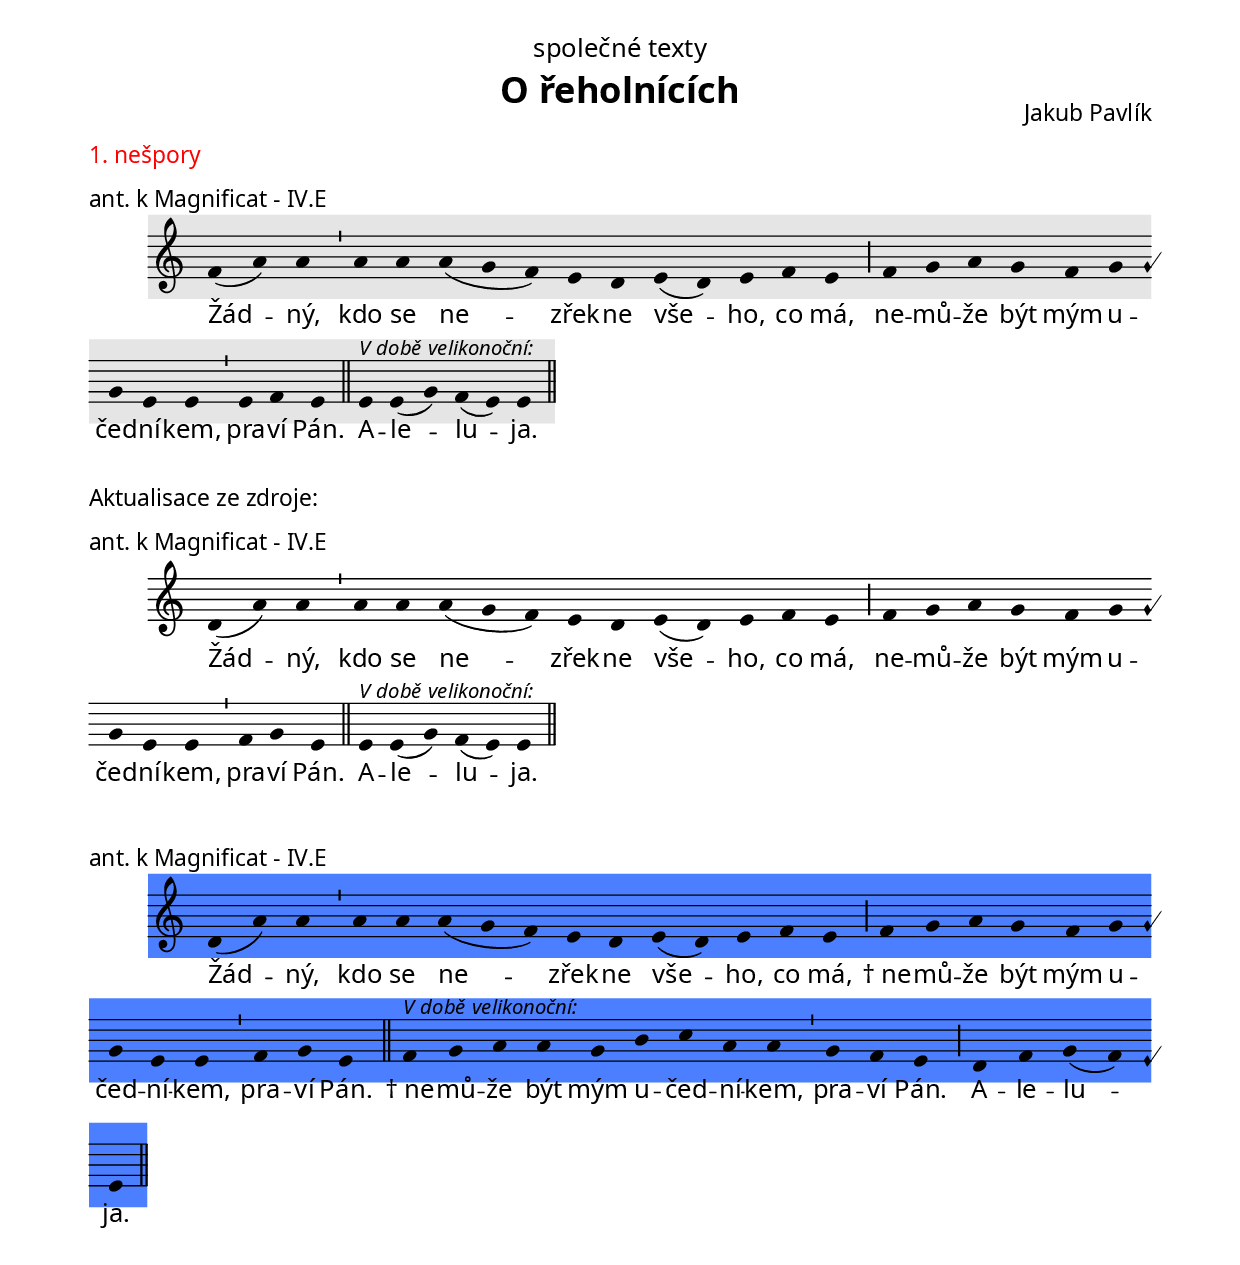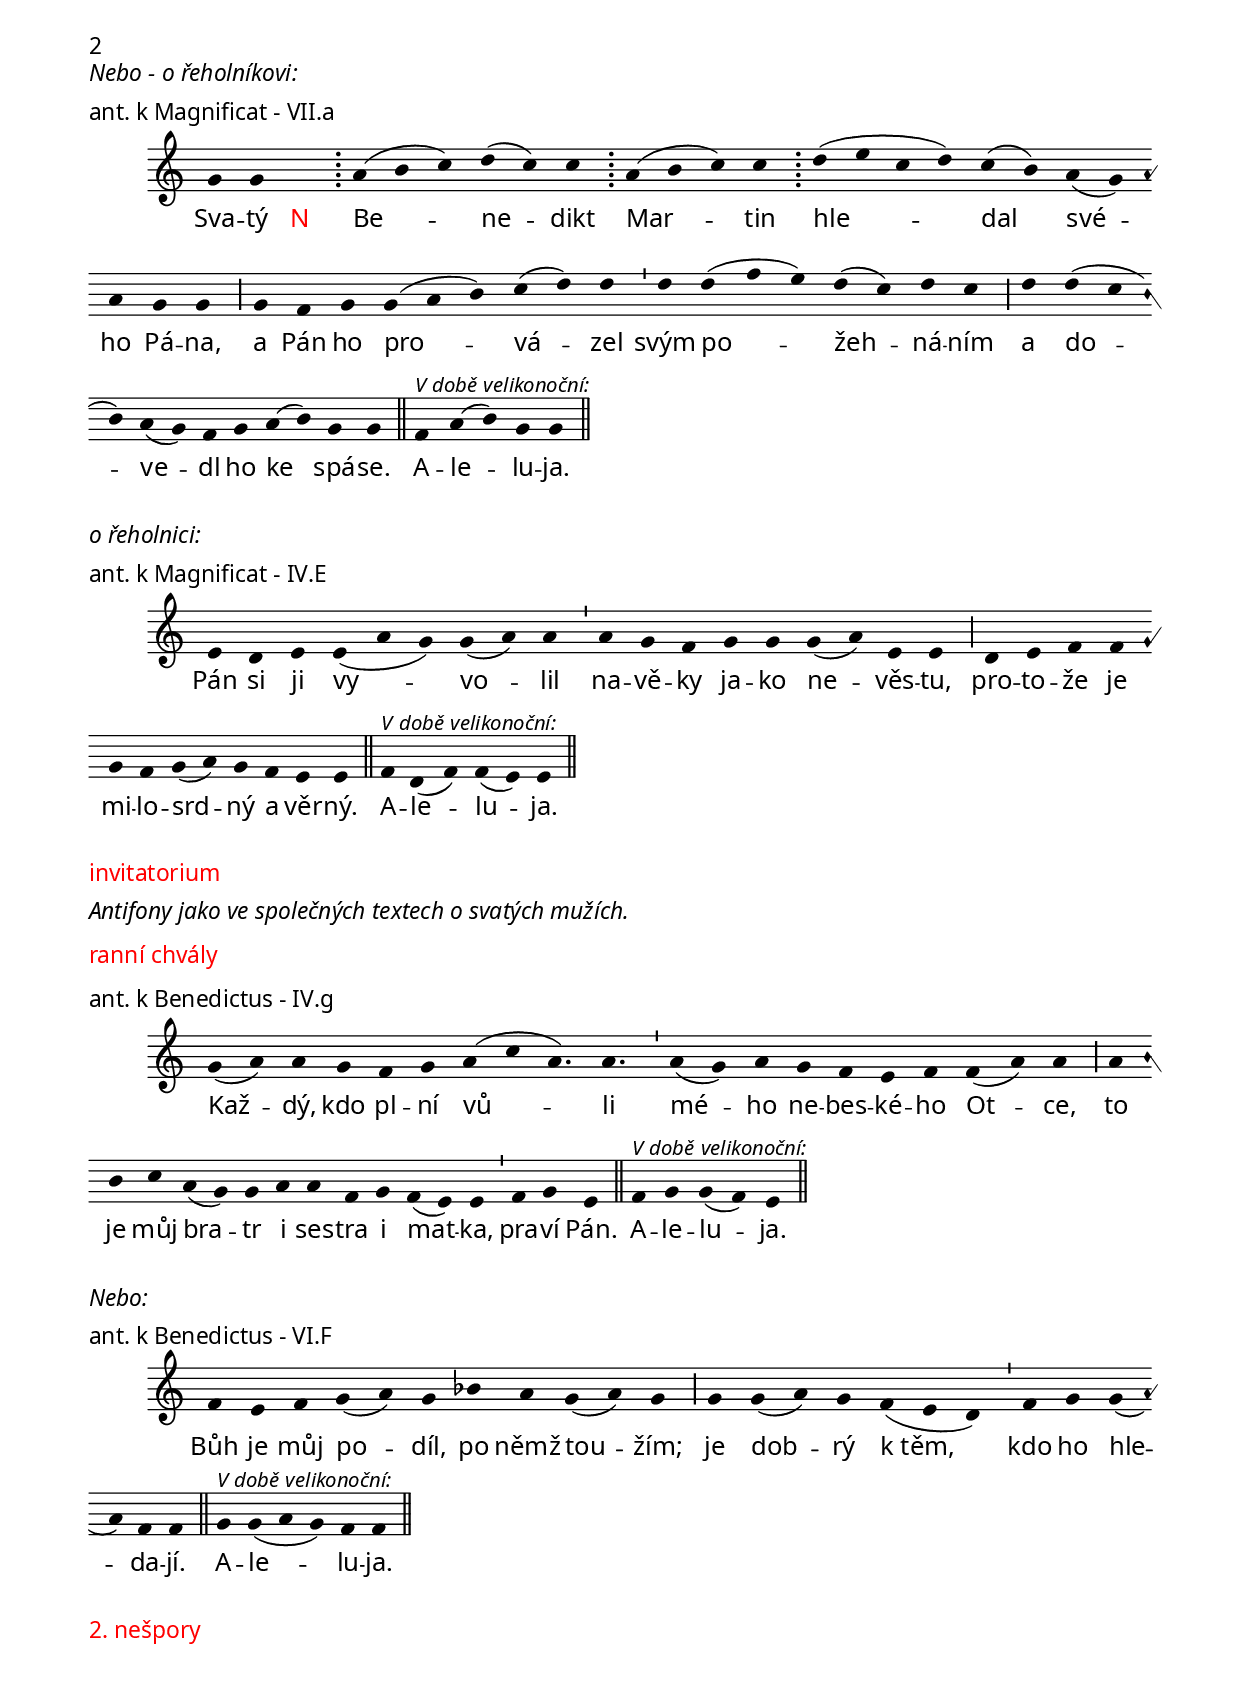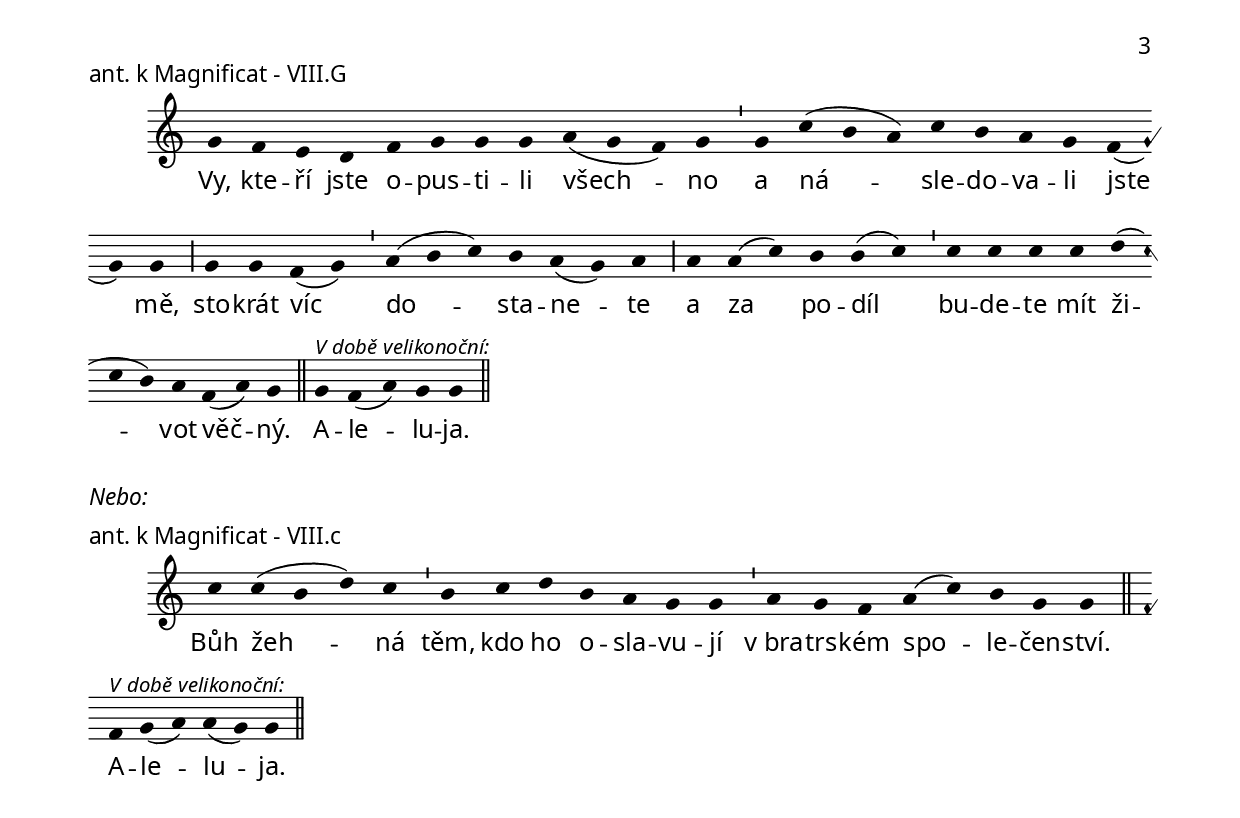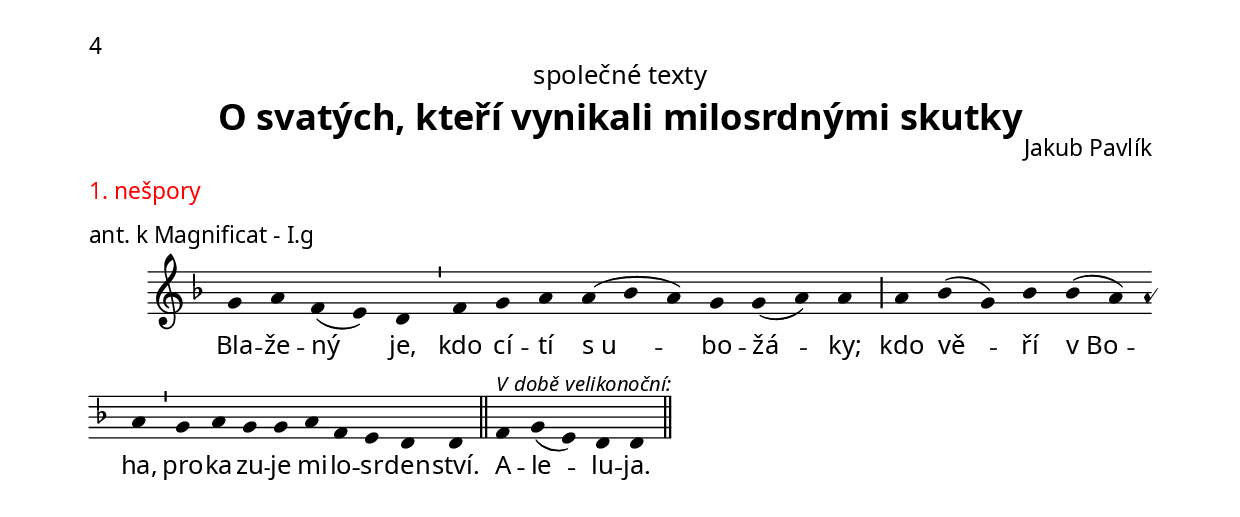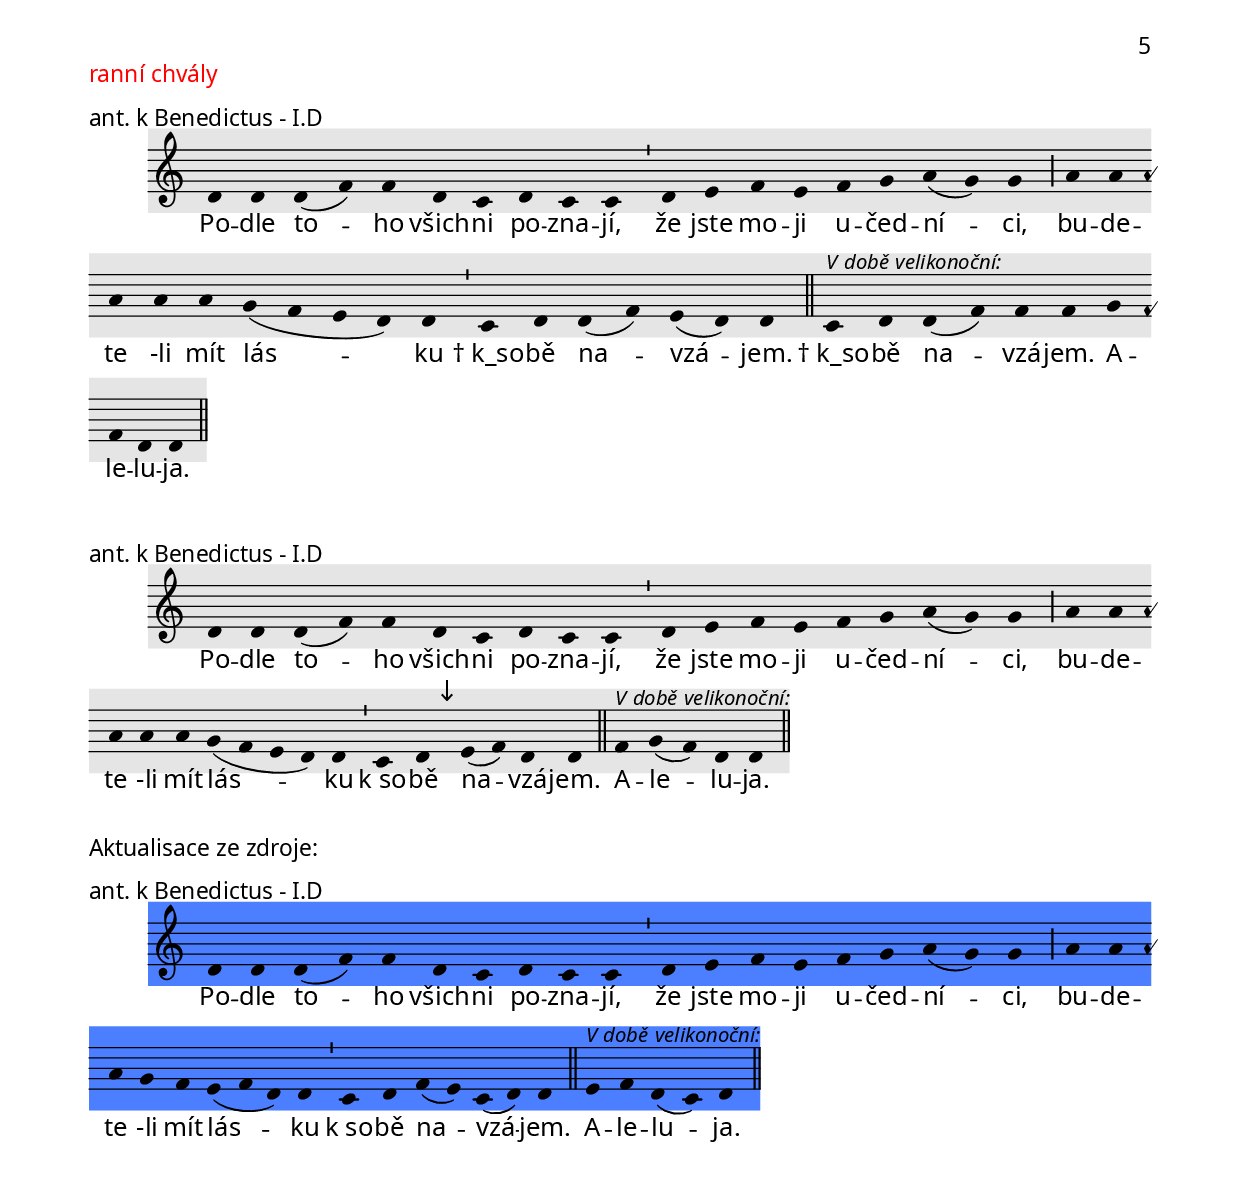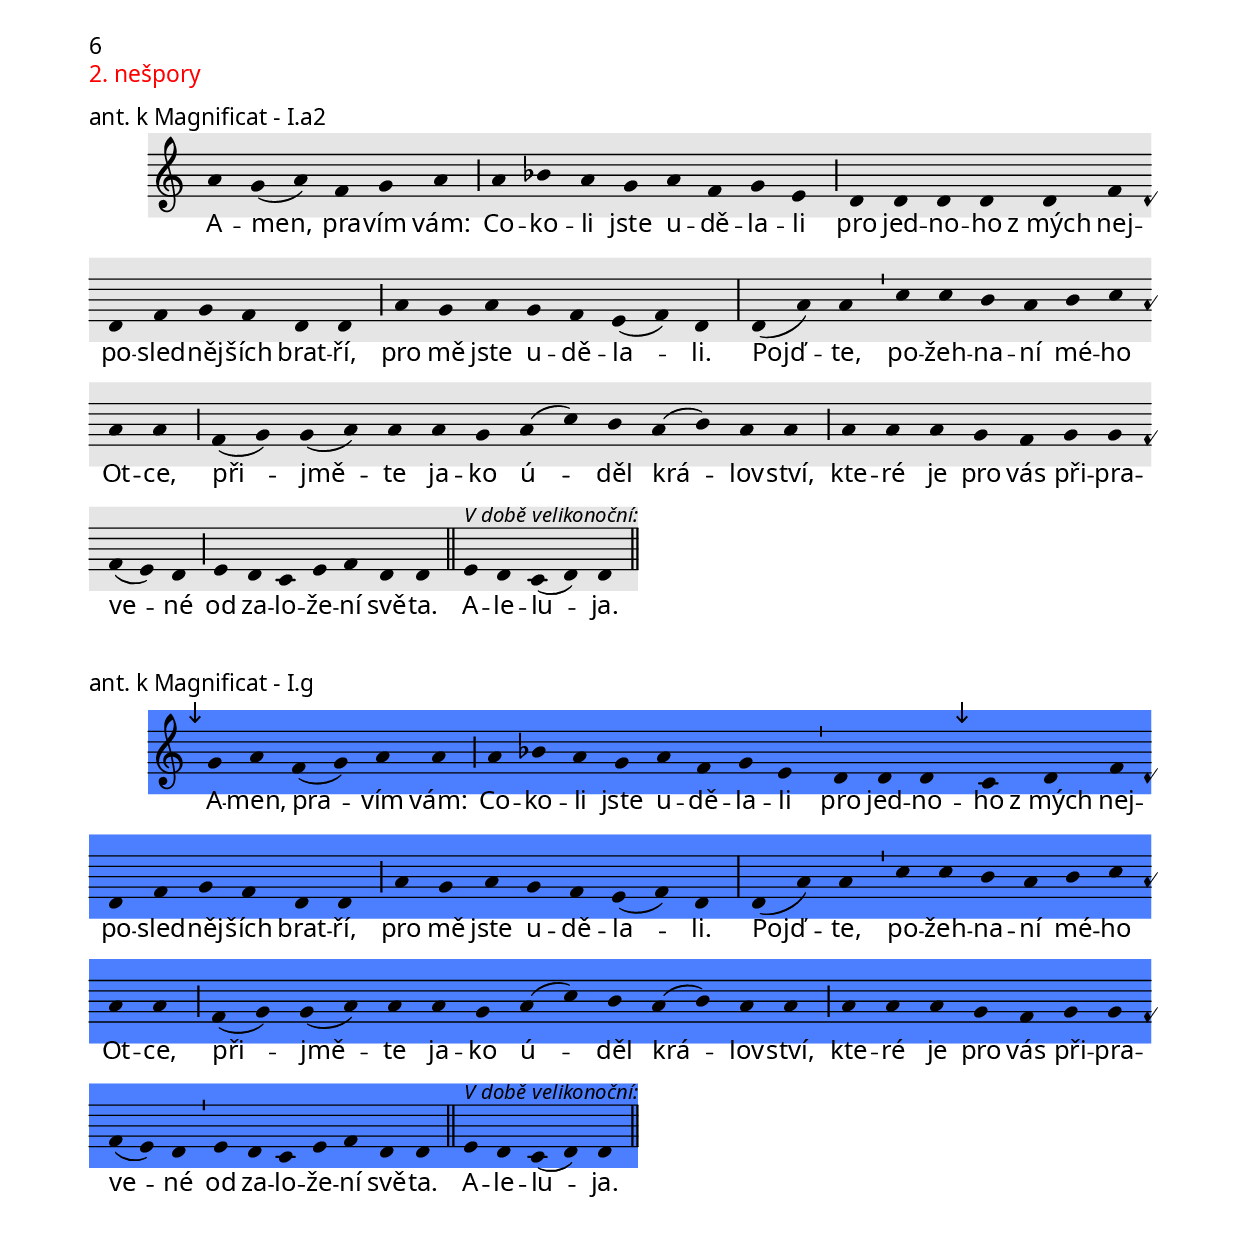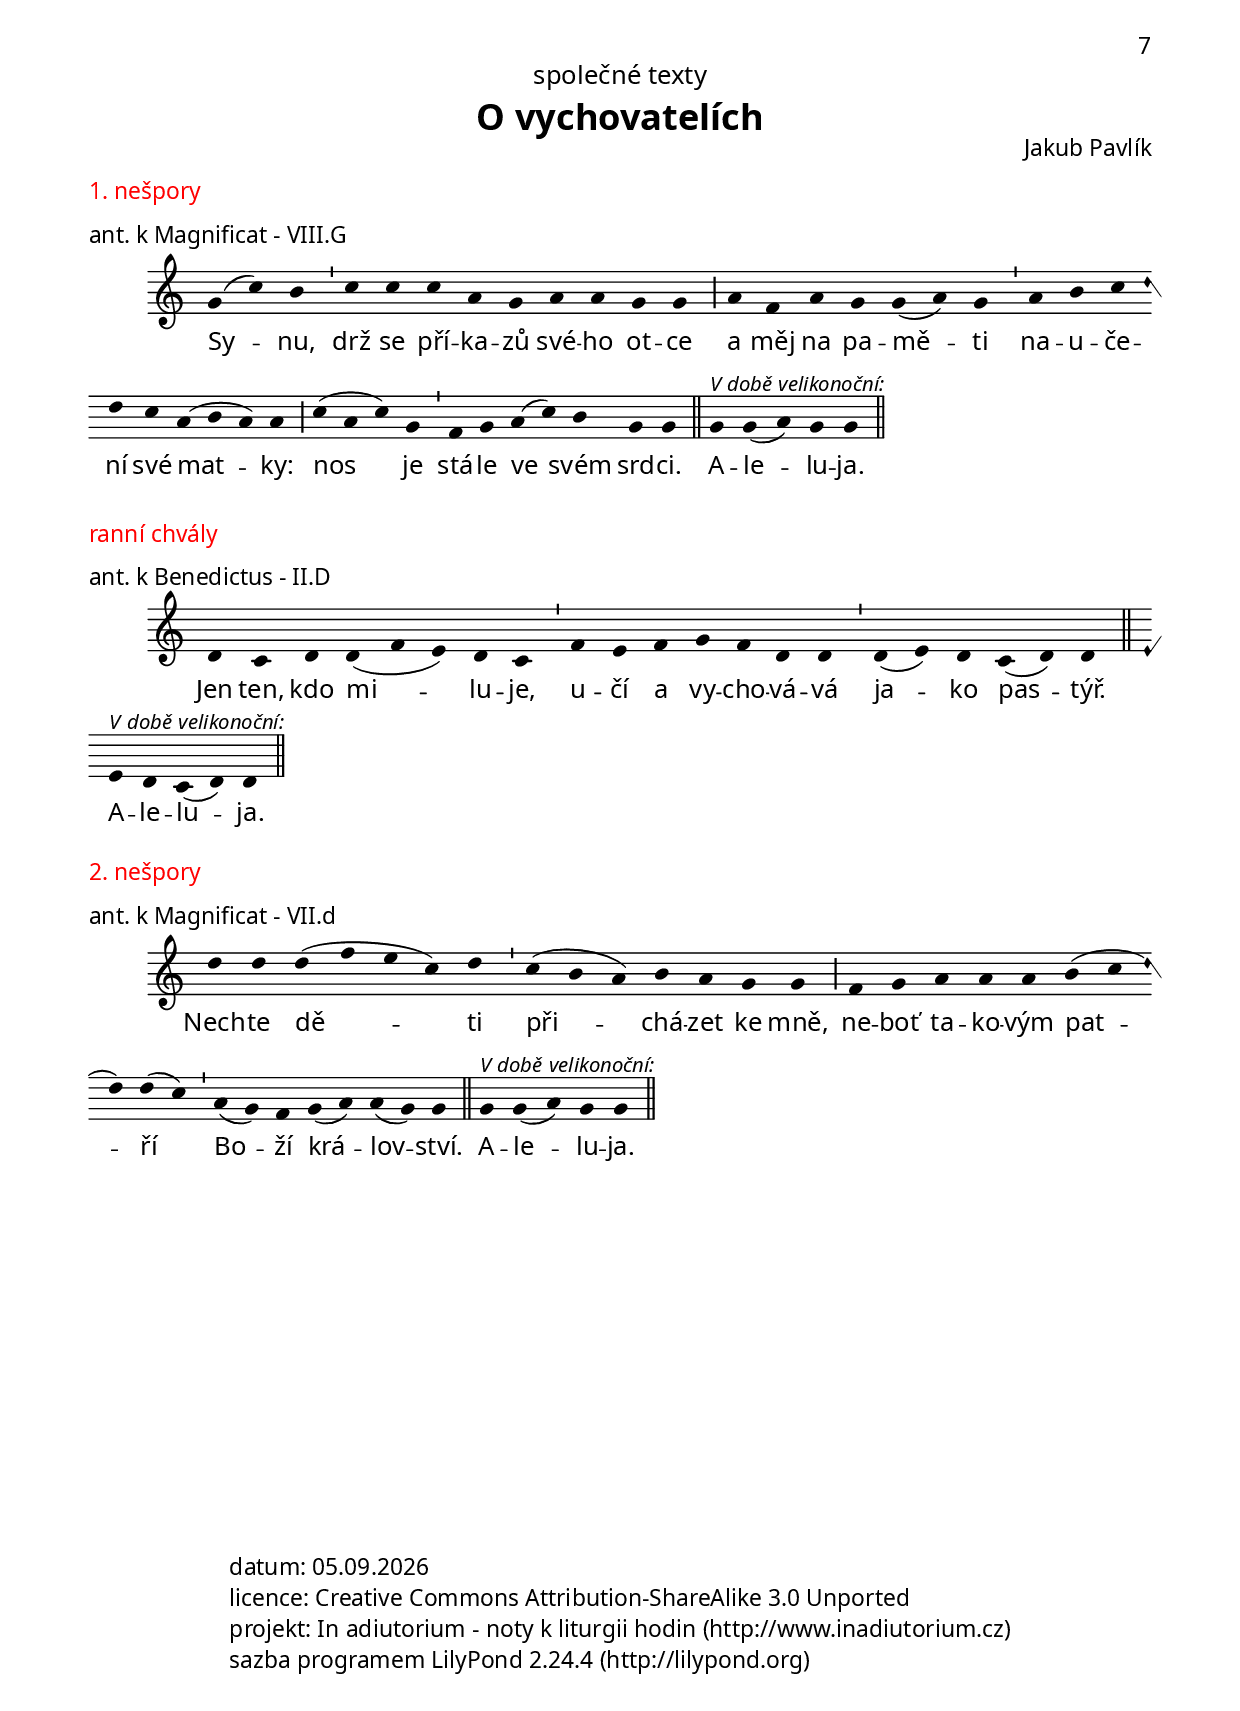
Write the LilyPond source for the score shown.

\version "2.19.28"

\include "../spolecne.ly"
\include "../dilyresponsorii.ly"

\header {
  % subtitle = "(Svatí muži a ženy - podskupiny)"
  composer = "Jakub Pavlík"
}

\bookpart {
  \header {
    title = \markup\titleCommune "O řeholnících"
  }

  \markup {\nadpisHodinka {"1. nešpory"}}

  \score {
    \relative c' {
      \zvyraznovacSedy
      \choralniRezim
      f4( a) a \barMin a a a( g f) e d e( d) e f e \barMaior
      f g a g f g g e e \barMin e f e \barFinalis

      e^\markup\rubrVelikAleluja e( g) f( e) e \barFinalis
    }
    \addlyrics {
      Žád -- ný, kdo se ne -- zřek -- ne vše -- ho, co má,
      ne -- mů -- že být mým u -- čed -- ní -- kem, pra -- ví Pán.

      A -- le -- lu -- ja.
    }
    \header {
      quid = "ant. k Magnificat"
      modus = "IV"
      differentia = "E"
      psalmus = ""
      id = "rehol-amag1"
      fial = "sanktoral/0825benediktabratri.ly#aben?+aleluja"
      fons = "25.8. pět bratří, k Benedictus; přidáno aleluja"
      piece = \markup {\sestavTitulekBezZalmu}
    }
  }

  \markup{Aktualisace ze zdroje:}

  \score {
    \relative c' {
      \choralniRezim
      d4( a') a \barMin a a a( g f) e d e( d) e f e \barMaior
      f g a g f g g e e \barMin f g e \barFinalis

      e^\markup\rubrVelikAleluja e( g) f( e) e \barFinalis
    }
    \addlyrics {
      Žád -- ný, kdo se ne -- zřek -- ne vše -- ho, co má,
      ne -- mů -- že být mým u -- čed -- ní -- kem, pra -- ví Pán.

      A -- le -- lu -- ja.
    }
    \header {
      quid = "ant. k Magnificat"
      modus = "IV"
      differentia = "E"
      psalmus = ""
      id = "rehol-amag1"
      fial = "sanktoral/0825benediktabratri.ly#aben?+aleluja"
      piece = \markup {\sestavTitulekBezZalmu}
    }
  }

\score {
    \relative c' {
      \zvyraznovacModry
      \choralniRezim
      d4( a') a \barMin a a a( g f) e d e( d) e f e \barMaior
      f g a g f g g e e \barMin f g e \barFinalis

      f^\markup\rubrVelikAleluja g a a g b c a a \barMin g f e \barMaior
      d f g( f) e \barFinalis
    }
    \addlyrics {
      Žád -- ný, kdo se ne -- zřek -- ne vše -- ho, co má,
      \markup{\Dagger ne} -- mů -- že být mým u -- čed -- ní -- kem, pra -- ví Pán.

      \markup{\Dagger ne} -- mů -- že být mým u -- čed -- ní -- kem, pra -- ví Pán.
      A -- le -- lu -- ja.
    }
    \header {
      quid = "ant. k Magnificat"
      modus = "IV"
      differentia = "E"
      psalmus = ""
      id = "rehol-amag1"
      fial = "sanktoral/0825benediktabratri.ly#aben?+aleluja"
      piece = \markup {\sestavTitulekBezZalmu}
    }
  }

  \pageBreak

  \markup\italic{Nebo - o řeholníkovi:}

  \score {
    \relative c'' {
      \choralniRezim
      g4 g \neviditelna g
      \bar ";" a( b c) d( c) c \bar ";" a( b c) c \bar ";"
      d( e c d) c( b) a( g) a g g \barMaior
      g f g g( a b) c( d) d \barMin d d( f e) d( c) d c \barMaior
      d d( c b) a( g) f g a( b) g g \barFinalis

      f^\markup\rubrVelikAleluja a( b) g g \barFinalis
    }
    \addlyrics {
      Sva -- tý \markup\Nomen
      Be -- ne -- dikt Mar -- tin
      hle -- dal své -- ho Pá -- na,
      a Pán ho pro -- vá -- zel svým po -- žeh -- ná -- ním
      a do -- ve -- dl ho ke spá -- se.

      A -- le -- lu -- ja.
    }
    \header {
      quid = "ant. k Magnificat"
      modus = "VII"
      differentia = "a"
      psalmus = ""
      id = "rehol-amag2"
      fons = "11.7. sv. Benedikt, k Magnificat; upraveno, přidáno aleluja"
      piece = \markup {\sestavTitulekBezZalmu}
    }
  }

  \markup\italic{o řeholnici:}

  \score {
    \relative c' {
      \choralniRezim
      e4 d e e( a g) g( a) a \barMin a g f g g g( a) e e \barMaior
      d e f f g f g( a) g f e e \barFinalis

      f^\markup\rubrVelikAleluja d( f) f( e) e \barFinalis
    }
    \addlyrics {
      Pán si ji vy -- vo -- lil na -- vě -- ky ja -- ko ne -- věs -- tu,
      pro -- to -- že je mi -- lo -- srd -- ný a věr -- ný.

      A -- le -- lu -- ja.
    }
    \header {
      quid = "ant. k Magnificat"
      modus = "IV"
      differentia = "E"
      psalmus = ""
      id = "rehol-amag3"
      piece = \markup {\sestavTitulekBezZalmu}
    }
  }

  \markup {\nadpisHodinka {"invitatorium"}}

  \markup\italic{
    Antifony jako ve společných textech o svatých mužích.
  }

  \markup {\nadpisHodinka {"ranní chvály"}}

  \score {
    \relative c'' {
      \choralniRezim
      g4( a) a g f g a( c a4.) a \barMin
      a4( g) a g f e f f( a) a \barMaior
      a b c a( g) g a a f g f( e) e \barMin
      f g e \barFinalis

      f^\markup\rubrVelikAleluja g g( f) e \barFinalis
    }
    \addlyrics {
      Kaž -- dý, kdo pl -- ní vů -- li
      mé -- ho ne -- bes -- ké -- ho Ot -- ce,
      to je můj bra -- tr i ses -- tra i mat -- ka,
      pra -- ví Pán.

      A -- le -- lu -- ja.
    }
    \header {
      quid = "ant. k Benedictus"
      modus = "IV"
      differentia = "g"
      psalmus = ""
      id = "rehol-aben1"
      fons = "zacatek prevzat z:"
      fial = "antifony/velikonoce_tyden4_3utery.ly#rch-a1?jen zacatek"
      piece = \markup {\sestavTitulekBezZalmu}
    }
  }

  \markup\italic{Nebo:}

  \score {
    \relative c' {
      \choralniRezim
      f4 e f g( a) g bes a g( a) g \barMaior
      g g( a) g f( e d) \barMin f g g( a) f f \barFinalis

      g^\markup\rubrVelikAleluja g( a g) f f \barFinalis
    }
    \addlyrics {
      Bůh je můj po -- díl, po němž tou -- žím;
      je dob -- rý k_těm, kdo ho hle -- da -- jí.

      A -- le -- lu -- ja.
    }
    \header {
      quid = "ant. k Benedictus"
      modus = "VI"
      differentia = "F"
      psalmus = ""
      id = "rehol-aben2"
      piece = \markup {\sestavTitulekBezZalmu}
    }
  }

  \markup {\nadpisHodinka {"2. nešpory"}}

  \score {
    \relative c'' {
      \choralniRezim
      g f e d f g g g a( g f) g \barMin
      g c( b a) c b a g f( g) g \barMaior
      g g f( g) \barMin a( b c) b a( g) a \barMaior
      a a( c) b b( c) \barMin c c c c d( c b) a f( a) g \barFinalis

      g^\markup\rubrVelikAleluja f( a) g g \barFinalis
    }
    \addlyrics {
      Vy, kte -- ří jste o -- pus -- ti -- li všech -- no
      a ná -- sle -- do -- va -- li jste mě,
      sto -- krát víc do -- sta -- ne -- te
      a za po -- díl bu -- de -- te mít ži -- vot věč -- ný.

      A -- le -- lu -- ja.
    }
    \header {
      quid = "ant. k Magnificat"
      modus = "VIII"
      differentia = "G"
      psalmus = ""
      id = "rehol-ne2-amag1"
      fial = "sanktoral/0825benediktabratri.ly#amag?+aleluja"
      fons = "+ pridano aleluja"
      piece = \markup {\sestavTitulekBezZalmu}
    }
  }

  \markup\italic{Nebo:}

  \score {
    \relative c'' {
      \choralniRezim
      c4 c( b d) c \barMin
      b c d b a g g \barMin
      a g f a( c) b g g \barFinalis

      f^\markup\rubrVelikAleluja g( a) a( g) g \barFinalis
    }
    \addlyrics {
      Bůh žeh -- ná
      těm, kdo ho o -- sla -- vu -- jí
      v_bra -- trs -- kém spo -- le -- čen -- ství.

      A -- le -- lu -- ja.
    }
    \header {
      quid = "ant. k Magnificat"
      modus = "VIII"
      differentia = "c"
      psalmus = ""
      id = "rehol-ne2-amag2"
      piece = \markup {\sestavTitulekBezZalmu}
    }
  }
}

\bookpart {
  \header {
    title = \markup\titleCommune "O svatých, kteří vynikali milosrdnými skutky"
  }

  \markup {\nadpisHodinka {"1. nešpory"}}

  \score {
    \relative c'' {
      \choralniRezim
      \key f \major
      g4 a f( e) d \barMin f g a a( bes a) g g( a) a \barMaior
      a bes( g) bes bes( a) a \barMin g a g g a f e d d \barFinalis

      f^\markup\rubrVelikAleluja g( e) d d \barFinalis
    }
    \addlyrics {
      Bla -- že -- ný je, kdo cí -- tí s_u -- bo -- žá -- ky;
      kdo vě -- ří v_Bo -- ha, pro -- ka -- zu -- je mi -- lo -- sr -- den -- ství.

      A -- le -- lu -- ja.
    }
    \header {
      quid = "ant. k Magnificat"
      modus = "I"
      differentia = "g"
      psalmus = ""
      id = "milo-amag"
      piece = \markup {\sestavTitulekBezZalmu}
    }
  }

  \pageBreak

  \markup {\nadpisHodinka {"ranní chvály"}}

  \score {
    \relative c' {
      \zvyraznovacSedy
      \choralniRezim
      d4 d d( f) f d c d c c \barMin
      d e f e f g a( g) g \barMaior
      a a a a a g( f e d) d \barMin
      c d d( f) e( d) d \barFinalis

      c^\markup\rubrVelikAleluja d d( f) f f
      g f d d \barFinalis
    }
    \addlyrics {
      Po -- dle to -- ho všich -- ni po -- zna -- jí,
      že jste mo -- ji u -- čed -- ní -- ci,
      bu -- de -- te -li mít lás -- ku
      \markup{\Dagger k_so} -- bě na -- vzá -- jem.

      \markup{\Dagger k_so} -- bě na -- vzá -- jem.
      A -- le -- lu -- ja.
    }
    \header {
      quid = "ant. k Benedictus"
      modus = "I"
      differentia = "D"
      psalmus = ""
      fial = "antifony/velikonoce_nedeleC.ly#vmagii?upraveno"
      fons = "upraveno pro dobu nevelikonocni"
      id = "milo-aben"
      piece = \markup {\sestavTitulekBezZalmu}
    }
  }

  \score {
    \relative c' {
      \zvyraznovacSedy
      \choralniRezim
      d4 d d( f) f d c d c c \barMin
      d e f e f g a( g) g \barMaior
      a a a a a g( f e d) d \barMin
      c d \mark\sipka e( f) d d \barFinalis

      f^\markup\rubrVelikAleluja g( f) d d \barFinalis
    }
    \addlyrics {
      Po -- dle to -- ho všich -- ni po -- zna -- jí,
      že jste mo -- ji u -- čed -- ní -- ci,
      bu -- de -- te -li mít lás -- ku
      k_so -- bě na -- vzá -- jem.

      A -- le -- lu -- ja.
    }
    \header {
      quid = "ant. k Benedictus"
      modus = "I"
      differentia = "D"
      psalmus = ""
      fial = "antifony/velikonoce_nedeleC.ly#vmagii?upraveno"
      fons = "upraveno pro dobu nevelikonocni"
      id = "milo-aben"
      piece = \markup {\sestavTitulekBezZalmu}
    }
  }

  \markup\aktualisace

  \score {
    \relative c' {
      \zvyraznovacModry
      \choralniRezim
      d4 d d( f) f d c d c c \barMin
      d e f e f g a( g) g \barMaior
      a a a g f e( f d) d \barMin
      c d f( e) c( d) d \barFinalis

      e^\markup\rubrVelikAleluja f d( c) d \barFinalis
    }
    \addlyrics {
      Po -- dle to -- ho všich -- ni po -- zna -- jí,
      že jste mo -- ji u -- čed -- ní -- ci,
      bu -- de -- te -li mít lás -- ku
      k_so -- bě na -- vzá -- jem.

      A -- le -- lu -- ja.
    }
    \header {
      quid = "ant. k Benedictus"
      modus = "I"
      differentia = "D"
      psalmus = ""
      fial = "antifony/velikonoce_nedeleC.ly#vmagii"
      id = "milo-aben"
      piece = \markup {\sestavTitulekBezZalmu}
    }
  }

  \pageBreak

  \markup {\nadpisHodinka {"2. nešpory"}}

  \score {
    \relative c'' {
      \zvyraznovacSedy
      \choralniRezim
      a4 g( a) f g a \barMaior
      a bes a g a f g e \barMaior
      d d d d d f d f g f d d \barMaior
      a' g a g f e( f) d \barMax

      d( a') a \barMin c c b a b c a a \barMaior
      f( g) g( a) a a g a( c) b a( b) a a \barMaior
      a a a g f g g f( e) d \barMaior
      e d c e f d d \barFinalis

      e^\markup\rubrVelikAleluja d c( d) d \barFinalis
    }
    \addlyrics {
      A -- men, pra -- vím vám:
      Co -- ko -- li jste u -- dě -- la -- li
      pro jed -- no -- ho z_mých nej -- po -- sled -- něj -- ších brat -- ří,
      pro mě jste u -- dě -- la -- li.

      Pojď -- te, po -- žeh -- na -- ní mé -- ho Ot -- ce,
      při -- jmě -- te ja -- ko ú -- děl krá -- lov -- ství,
      kte -- ré je pro vás při -- pra -- ve -- né
      od za -- lo -- že -- ní svě -- ta.

      A -- le -- lu -- ja.
    }
    \header {
      quid = "ant. k Magnificat"
      modus = "I"
      differentia = "a2"
      psalmus = ""
      id = "milo-ne2-amag"
      piece = \markup {\sestavTitulekBezZalmu}
    }
  }

  \score {
    \relative c'' {
      \zvyraznovacModry
      \choralniRezim
      \mark\sipka g4 a f( g) a a \barMaior
      a bes a g a f g e \barMin
      d d d \mark\sipka c d f d f g f d d \barMaior
      a' g a g f e( f) d \barMax

      d( a') a \barMin c c b a b c a a \barMaior
      f( g) g( a) a a g a( c) b a( b) a a \barMaior
      a a a g f g g f( e) d \barMin
      e d c e f d d \barFinalis

      e^\markup\rubrVelikAleluja d c( d) d \barFinalis
    }
    \addlyrics {
      A -- men, pra -- vím vám:
      Co -- ko -- li jste u -- dě -- la -- li
      pro jed -- no -- ho z_mých nej -- po -- sled -- něj -- ších brat -- ří,
      pro mě jste u -- dě -- la -- li.

      Pojď -- te, po -- žeh -- na -- ní mé -- ho Ot -- ce,
      při -- jmě -- te ja -- ko ú -- děl krá -- lov -- ství,
      kte -- ré je pro vás při -- pra -- ve -- né
      od za -- lo -- že -- ní svě -- ta.

      A -- le -- lu -- ja.
    }
    \header {
      quid = "ant. k Magnificat"
      modus = "I"
      differentia = "g"
      psalmus = ""
      id = "milo-ne2-amag"
      piece = \markup {\sestavTitulekBezZalmu}
    }
  }
}

\bookpart {
  \header {
    title = \markup\titleCommune "O vychovatelích"
  }

  \markup {\nadpisHodinka {"1. nešpory"}}

  \score {
    \relative c'' {
      \choralniRezim
      g4( c) b \barMin c c c a g a a g g \barMaior
      a f a g g( a) g \barMin a b c d c a( b a) a \barMaior
      c( a c) g \barMin f g a( c) b g g \barFinalis

      g^\markup\rubrVelikAleluja g( a) g g \barFinalis
    }
    \addlyrics {
      Sy -- nu, drž se pří -- ka -- zů své -- ho ot -- ce
      a měj na pa -- mě -- ti na -- u -- če -- ní své mat -- ky:
      nos je stá -- le ve svém srd -- ci.

      A -- le -- lu -- ja.
    }
    \header {
      quid = "ant. k Magnificat"
      modus = "VIII"
      differentia = "G"
      psalmus = ""
      id = "vych-amag"
      piece = \markup {\sestavTitulekBezZalmu}
    }
  }

  \markup {\nadpisHodinka {"ranní chvály"}}

  \score {
    \relative c' {
      \choralniRezim
      d4 c d d( f e) d c \barMin
      f e f g f d d \barMin d( e) d c( d) d \barFinalis

      e^\markup\rubrVelikAleluja d c( d) d \barFinalis
    }
    \addlyrics {
      Jen ten, kdo mi -- lu -- je,
      u -- čí a vy -- cho -- vá -- vá ja -- ko pas -- týř.

      A -- le -- lu -- ja.
    }
    \header {
      quid = "ant. k Benedictus"
      modus = "II"
      differentia = "D"
      psalmus = ""
      id = "vych-aben"
      piece = \markup {\sestavTitulekBezZalmu}
    }
  }

  \markup {\nadpisHodinka {"2. nešpory"}}

  \score {
    \relative c'' {
      \choralniRezim
      d4 d d( f e c) d \barMin c( b a) b a g g \barMaior
      f g a a a b( c d) d( c) \barMin a( g) f g( a) a( g) g \barFinalis

      g^\markup\rubrVelikAleluja g( a) g g \barFinalis
    }
    \addlyrics {
      Nech -- te dě -- ti při -- chá -- zet ke mně,
      ne -- boť ta -- ko -- vým pat -- ří Bo -- ží krá -- lov -- ství.

      A -- le -- lu -- ja.
    }
    \header {
      quid = "ant. k Magnificat"
      modus = "VII"
      differentia = "d"
      psalmus = ""
      fial = "antifony/mezidobi_nedeleB_02_10.ly#ne27b-rch-ben?+aleluja"
      id = "vych-ne2-amag"
      piece = \markup {\sestavTitulekBezZalmu}
    }
  }
}